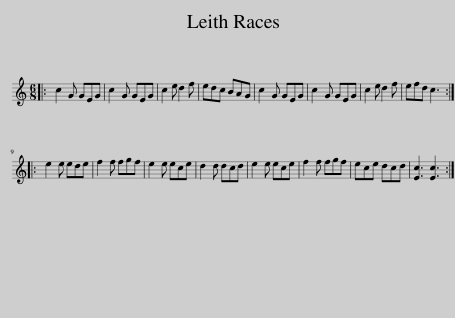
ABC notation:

X:1
L:1/8
M:6/8
I:linebreak $
K:C
V:1 treble
V:1
|: c2 G GEG | c2 G GEG | c2 e d2 f | edc BAG | c2 G GEG | %5
 c2 G GEG | c2 e d2 f | efd c3 ::$ e2 e ede | f2 f fgf | %10
 e2 e ece | d2 d dcd | e2 e ece | f2 f fgf | ece dcd | %15
 [Ec]3 [Ec]3 :| %16
